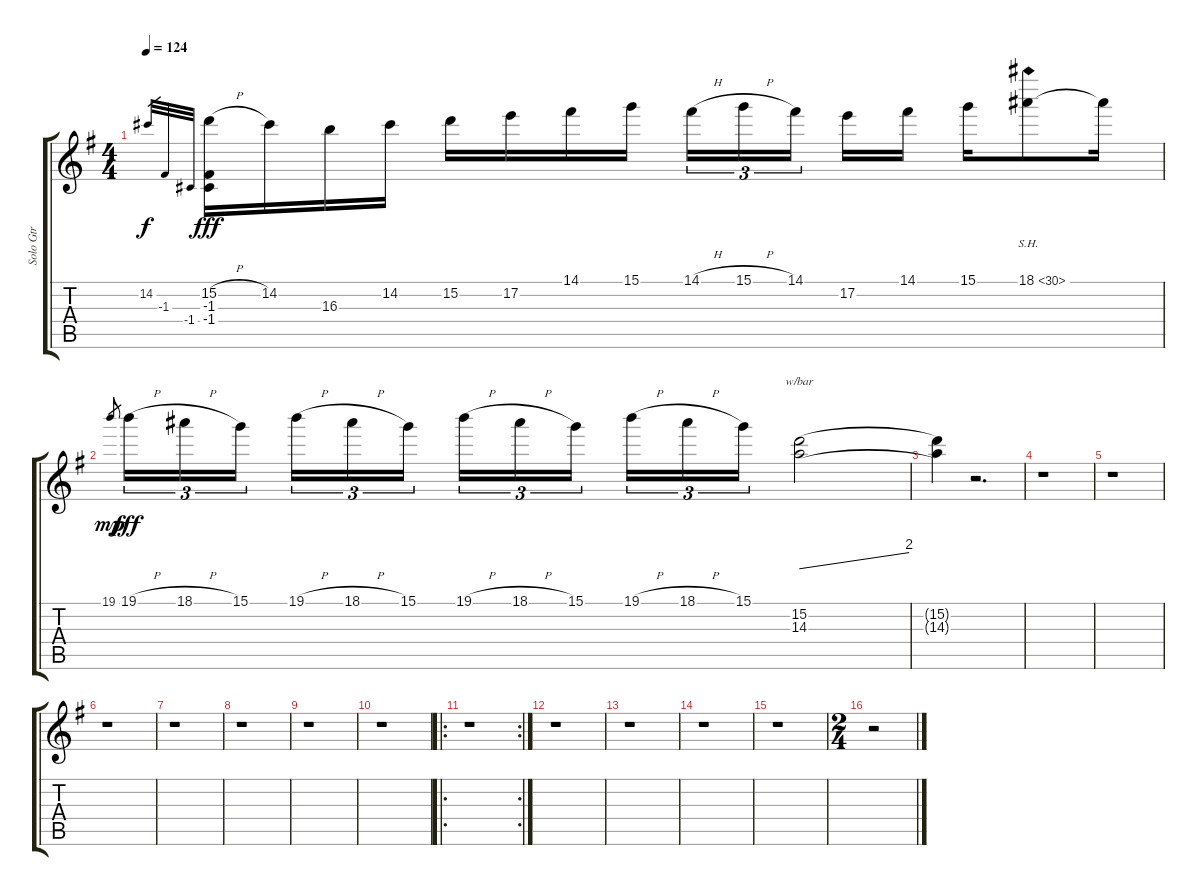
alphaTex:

\track ("Solo Gtr" "Solo Gtr") {instrument distortionguitar}
\staff {score tabs}
\tuning (E4 B3 G3 D3 A2 E2) {hide}
\ts (4 4)
\tempo 124
\clef g2
\ks g
14.2.32{gr dy f} -1.3.32{gr} -1.4.32{gr} (15.2{h} -1.3 -1.4).16{dy fff} 14.2.16 16.3.16 14.2.16 15.2.16 17.2.16 14.1.16 15.1.16 14.1{h}.16{tu (3 2)} 15.1{h}.16{tu (3 2)} 14.1.16{tu (3 2)} 17.2.16 14.1.16 15.1.16 18.1{sh 12}.8 18.1{t}.16 |
19.1.8{gr dy mp} 19.1{h}.16{tu (3 2) dy fff} 18.1{h}.16{tu (3 2)} 15.1.16{tu (3 2)} 19.1{h}.16{tu (3 2)} 18.1{h}.16{tu (3 2)} 15.1.16{tu (3 2)} 19.1{h}.16{tu (3 2)} 18.1{h}.16{tu (3 2)} 15.1.16{tu (3 2)} 19.1{h}.16{tu (3 2)} 18.1{h}.16{tu (3 2)} 15.1.16{tu (3 2)} (15.2 14.3).2{tbe (dive default 0 0 60 8) volume 2} |
(15.2{t} 14.3{t}).4 r.2{d} |
r.1 |
r.1 |
r.1 |
r.1 |
r.1 |
r.1 |
r.1 |
\ro
\rc 2
r.1 |
r.1 |
r.1 |
r.1 |
r.1 |
\ts (2 4)
r.2
